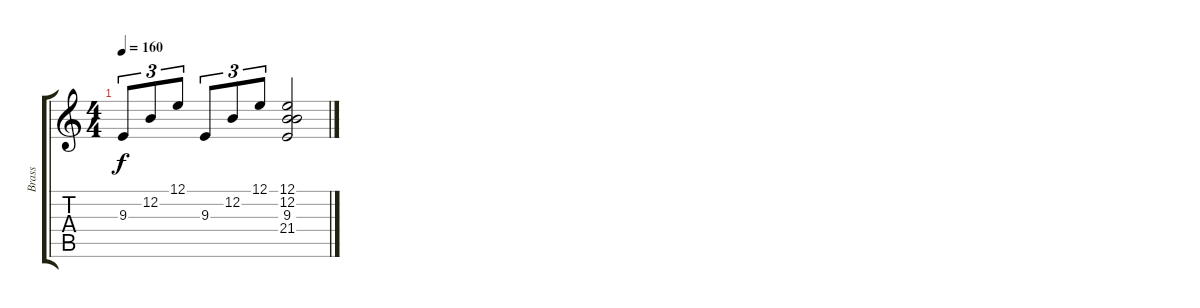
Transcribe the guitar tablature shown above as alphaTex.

\track ("Brass" "Brass") {instrument brasssection}
\staff {score tabs}
\tuning (E4 B3 G3 D3 A2 E2) {hide}
\ts (4 4)
\tempo 160
\clef g2
\ks c
9.3.8{tu (3 2) dy f} 12.2.8{tu (3 2)} 12.1.8{tu (3 2)} 9.3.8{tu (3 2)} 12.2.8{tu (3 2)} 12.1.8{tu (3 2)} (12.1 12.2 9.3 21.4).2
